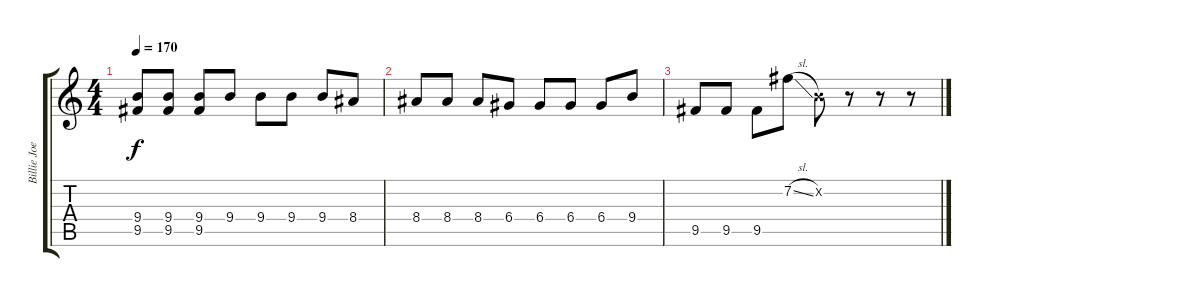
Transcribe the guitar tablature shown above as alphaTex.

\track ("Billie Joe - Lead Guitar" "Billie Joe") {instrument distortionguitar}
\staff {score tabs}
\tuning (E4 B3 G3 D3 A2 E2) {hide}
\ts (4 4)
\tempo 170
\clef g2
\ks c
(9.4 9.5).8{dy f} (9.4 9.5).8 (9.4 9.5).8 9.4.8 9.4.8 9.4.8 9.4.8 8.4.8 |
8.4.8 8.4.8 8.4.8 6.4.8 6.4.8 6.4.8 6.4.8 9.4.8 |
9.5.8 9.5.8 9.5.8 7.2{sl}.8 0.2{x}.8 r.8 r.8 r.8
